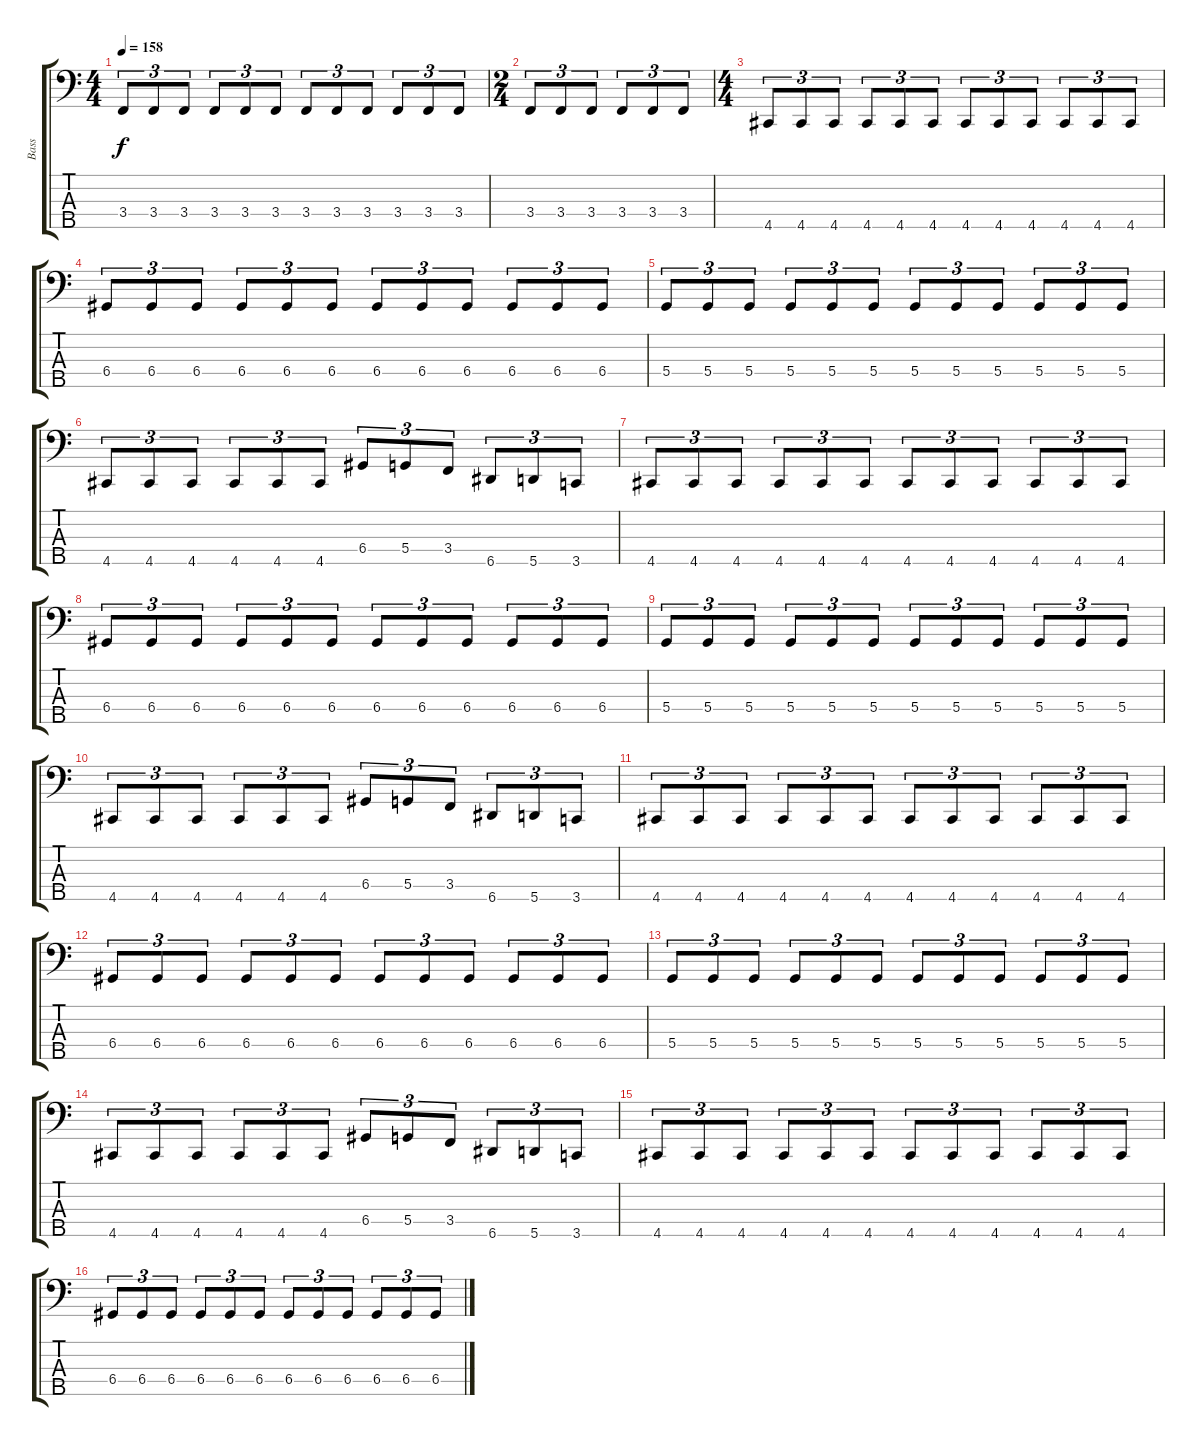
\track ("Bass" "Bass") {instrument electricbasspick}
\staff {score tabs}
\tuning (F2 C2 G1 D1 A0) {hide}
\ts (4 4)
\tempo 158
\clef f4
\ks c
3.4.8{tu (3 2) dy f} 3.4.8{tu (3 2)} 3.4.8{tu (3 2)} 3.4.8{tu (3 2)} 3.4.8{tu (3 2)} 3.4.8{tu (3 2)} 3.4.8{tu (3 2)} 3.4.8{tu (3 2)} 3.4.8{tu (3 2)} 3.4.8{tu (3 2)} 3.4.8{tu (3 2)} 3.4.8{tu (3 2)} |
\ts (2 4)
3.4.8{tu (3 2)} 3.4.8{tu (3 2)} 3.4.8{tu (3 2)} 3.4.8{tu (3 2)} 3.4.8{tu (3 2)} 3.4.8{tu (3 2)} |
\ts (4 4)
4.5.8{tu (3 2)} 4.5.8{tu (3 2)} 4.5.8{tu (3 2)} 4.5.8{tu (3 2)} 4.5.8{tu (3 2)} 4.5.8{tu (3 2)} 4.5.8{tu (3 2)} 4.5.8{tu (3 2)} 4.5.8{tu (3 2)} 4.5.8{tu (3 2)} 4.5.8{tu (3 2)} 4.5.8{tu (3 2)} |
6.4.8{tu (3 2)} 6.4.8{tu (3 2)} 6.4.8{tu (3 2)} 6.4.8{tu (3 2)} 6.4.8{tu (3 2)} 6.4.8{tu (3 2)} 6.4.8{tu (3 2)} 6.4.8{tu (3 2)} 6.4.8{tu (3 2)} 6.4.8{tu (3 2)} 6.4.8{tu (3 2)} 6.4.8{tu (3 2)} |
5.4.8{tu (3 2)} 5.4.8{tu (3 2)} 5.4.8{tu (3 2)} 5.4.8{tu (3 2)} 5.4.8{tu (3 2)} 5.4.8{tu (3 2)} 5.4.8{tu (3 2)} 5.4.8{tu (3 2)} 5.4.8{tu (3 2)} 5.4.8{tu (3 2)} 5.4.8{tu (3 2)} 5.4.8{tu (3 2)} |
4.5.8{tu (3 2)} 4.5.8{tu (3 2)} 4.5.8{tu (3 2)} 4.5.8{tu (3 2)} 4.5.8{tu (3 2)} 4.5.8{tu (3 2)} 6.4.8{tu (3 2)} 5.4.8{tu (3 2)} 3.4.8{tu (3 2)} 6.5.8{tu (3 2)} 5.5.8{tu (3 2)} 3.5.8{tu (3 2)} |
4.5.8{tu (3 2)} 4.5.8{tu (3 2)} 4.5.8{tu (3 2)} 4.5.8{tu (3 2)} 4.5.8{tu (3 2)} 4.5.8{tu (3 2)} 4.5.8{tu (3 2)} 4.5.8{tu (3 2)} 4.5.8{tu (3 2)} 4.5.8{tu (3 2)} 4.5.8{tu (3 2)} 4.5.8{tu (3 2)} |
6.4.8{tu (3 2)} 6.4.8{tu (3 2)} 6.4.8{tu (3 2)} 6.4.8{tu (3 2)} 6.4.8{tu (3 2)} 6.4.8{tu (3 2)} 6.4.8{tu (3 2)} 6.4.8{tu (3 2)} 6.4.8{tu (3 2)} 6.4.8{tu (3 2)} 6.4.8{tu (3 2)} 6.4.8{tu (3 2)} |
5.4.8{tu (3 2)} 5.4.8{tu (3 2)} 5.4.8{tu (3 2)} 5.4.8{tu (3 2)} 5.4.8{tu (3 2)} 5.4.8{tu (3 2)} 5.4.8{tu (3 2)} 5.4.8{tu (3 2)} 5.4.8{tu (3 2)} 5.4.8{tu (3 2)} 5.4.8{tu (3 2)} 5.4.8{tu (3 2)} |
4.5.8{tu (3 2)} 4.5.8{tu (3 2)} 4.5.8{tu (3 2)} 4.5.8{tu (3 2)} 4.5.8{tu (3 2)} 4.5.8{tu (3 2)} 6.4.8{tu (3 2)} 5.4.8{tu (3 2)} 3.4.8{tu (3 2)} 6.5.8{tu (3 2)} 5.5.8{tu (3 2)} 3.5.8{tu (3 2)} |
4.5.8{tu (3 2)} 4.5.8{tu (3 2)} 4.5.8{tu (3 2)} 4.5.8{tu (3 2)} 4.5.8{tu (3 2)} 4.5.8{tu (3 2)} 4.5.8{tu (3 2)} 4.5.8{tu (3 2)} 4.5.8{tu (3 2)} 4.5.8{tu (3 2)} 4.5.8{tu (3 2)} 4.5.8{tu (3 2)} |
6.4.8{tu (3 2)} 6.4.8{tu (3 2)} 6.4.8{tu (3 2)} 6.4.8{tu (3 2)} 6.4.8{tu (3 2)} 6.4.8{tu (3 2)} 6.4.8{tu (3 2)} 6.4.8{tu (3 2)} 6.4.8{tu (3 2)} 6.4.8{tu (3 2)} 6.4.8{tu (3 2)} 6.4.8{tu (3 2)} |
5.4.8{tu (3 2)} 5.4.8{tu (3 2)} 5.4.8{tu (3 2)} 5.4.8{tu (3 2)} 5.4.8{tu (3 2)} 5.4.8{tu (3 2)} 5.4.8{tu (3 2)} 5.4.8{tu (3 2)} 5.4.8{tu (3 2)} 5.4.8{tu (3 2)} 5.4.8{tu (3 2)} 5.4.8{tu (3 2)} |
4.5.8{tu (3 2)} 4.5.8{tu (3 2)} 4.5.8{tu (3 2)} 4.5.8{tu (3 2)} 4.5.8{tu (3 2)} 4.5.8{tu (3 2)} 6.4.8{tu (3 2)} 5.4.8{tu (3 2)} 3.4.8{tu (3 2)} 6.5.8{tu (3 2)} 5.5.8{tu (3 2)} 3.5.8{tu (3 2)} |
4.5.8{tu (3 2)} 4.5.8{tu (3 2)} 4.5.8{tu (3 2)} 4.5.8{tu (3 2)} 4.5.8{tu (3 2)} 4.5.8{tu (3 2)} 4.5.8{tu (3 2)} 4.5.8{tu (3 2)} 4.5.8{tu (3 2)} 4.5.8{tu (3 2)} 4.5.8{tu (3 2)} 4.5.8{tu (3 2)} |
6.4.8{tu (3 2)} 6.4.8{tu (3 2)} 6.4.8{tu (3 2)} 6.4.8{tu (3 2)} 6.4.8{tu (3 2)} 6.4.8{tu (3 2)} 6.4.8{tu (3 2)} 6.4.8{tu (3 2)} 6.4.8{tu (3 2)} 6.4.8{tu (3 2)} 6.4.8{tu (3 2)} 6.4.8{tu (3 2)}
